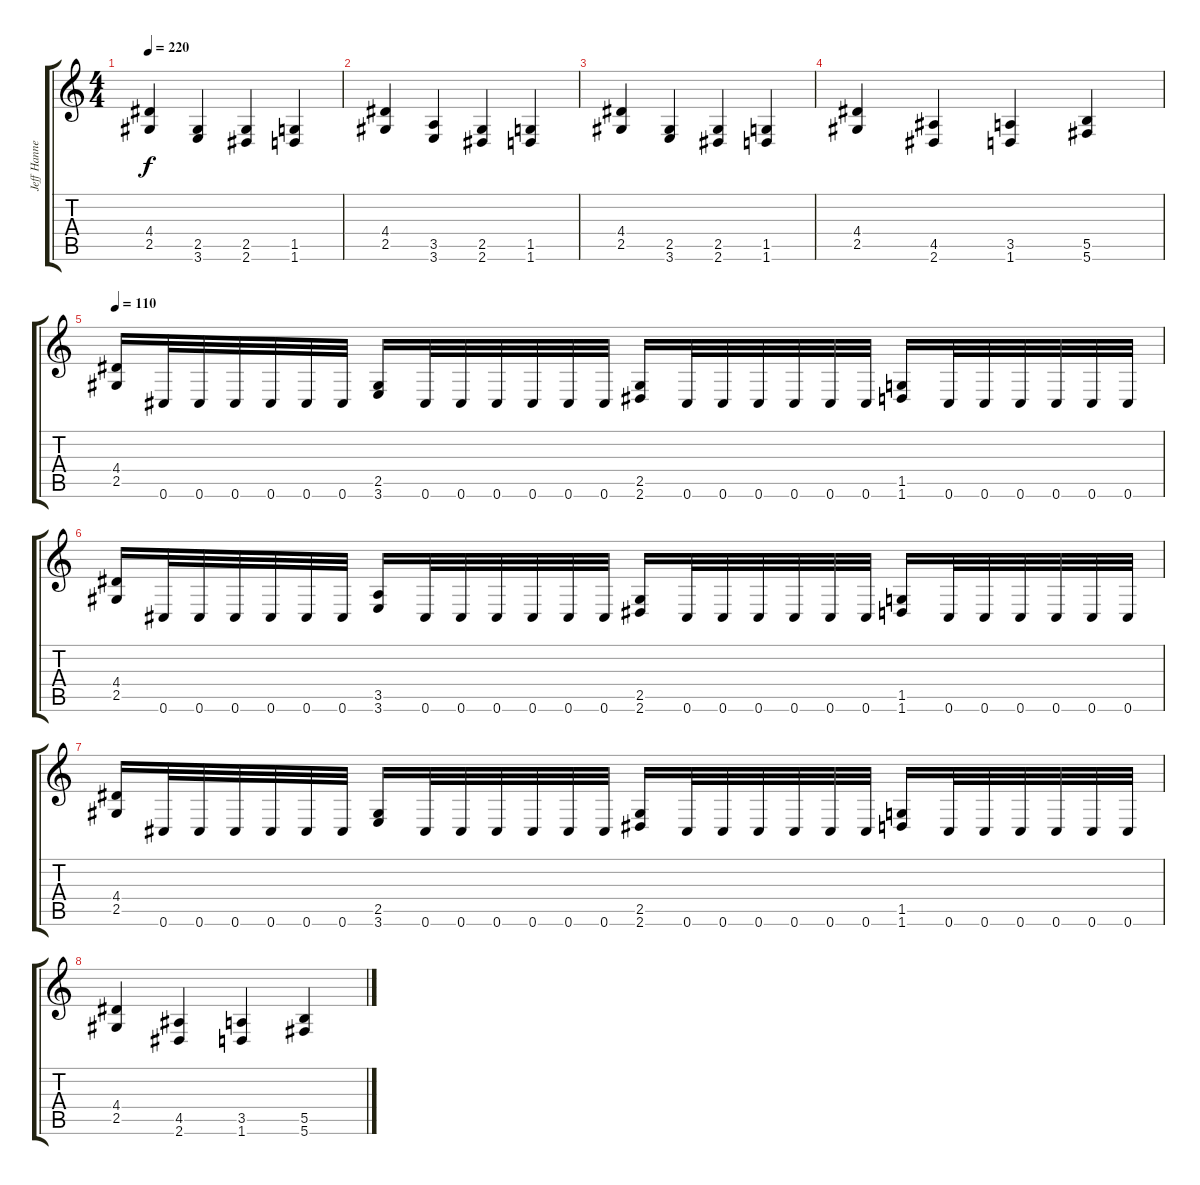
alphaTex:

\track ("Jeff Hanneman" "Jeff Hanne") {instrument distortionguitar}
\staff {score tabs}
\tuning (Db4 Ab3 E3 B2 Gb2 Db2) {hide}
\ts (4 4)
\tempo 220
\tempo 98
\tempo 220
\clef g2
\ks c
(4.4 2.5).4{dy f instrument distortionguitar} (2.5 3.6).4 (2.5 2.6).4 (1.5 1.6).4 |
(4.4 2.5).4 (3.5 3.6).4 (2.5 2.6).4 (1.5 1.6).4 |
(4.4 2.5).4 (2.5 3.6).4 (2.5 2.6).4 (1.5 1.6).4 |
(4.4 2.5).4 (4.5 2.6).4 (3.5 1.6).4 (5.5 5.6).4 |
\tempo 110
(4.4 2.5).16 0.6.32 0.6.32 0.6.32 0.6.32 0.6.32 0.6.32 (2.5 3.6).16 0.6.32 0.6.32 0.6.32 0.6.32 0.6.32 0.6.32 (2.5 2.6).16 0.6.32 0.6.32 0.6.32 0.6.32 0.6.32 0.6.32 (1.5 1.6).16 0.6.32 0.6.32 0.6.32 0.6.32 0.6.32 0.6.32 |
(4.4 2.5).16 0.6.32 0.6.32 0.6.32 0.6.32 0.6.32 0.6.32 (3.5 3.6).16 0.6.32 0.6.32 0.6.32 0.6.32 0.6.32 0.6.32 (2.5 2.6).16 0.6.32 0.6.32 0.6.32 0.6.32 0.6.32 0.6.32 (1.5 1.6).16 0.6.32 0.6.32 0.6.32 0.6.32 0.6.32 0.6.32 |
(4.4 2.5).16 0.6.32 0.6.32 0.6.32 0.6.32 0.6.32 0.6.32 (2.5 3.6).16 0.6.32 0.6.32 0.6.32 0.6.32 0.6.32 0.6.32 (2.5 2.6).16 0.6.32 0.6.32 0.6.32 0.6.32 0.6.32 0.6.32 (1.5 1.6).16 0.6.32 0.6.32 0.6.32 0.6.32 0.6.32 0.6.32 |
(4.4 2.5).4 (4.5 2.6).4 (3.5 1.6).4 (5.5 5.6).4
